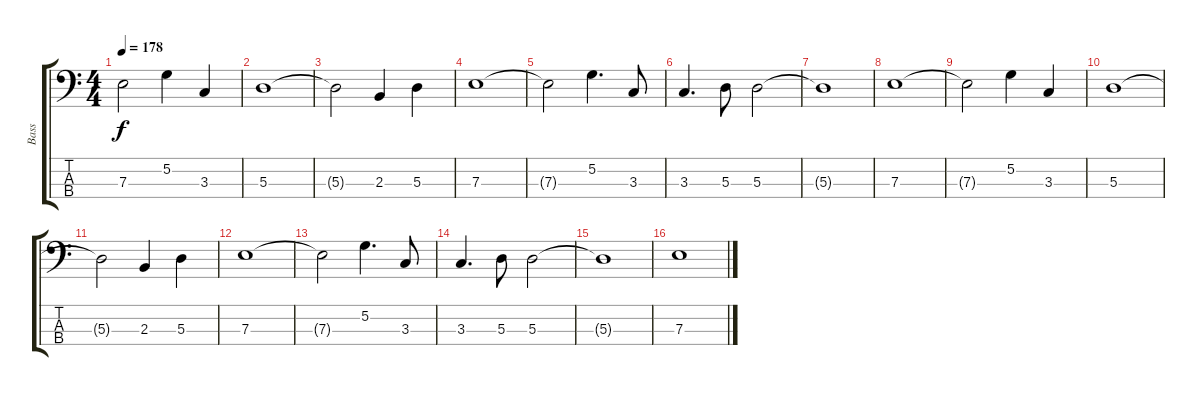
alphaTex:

\track ("Bass" "Bass") {mute instrument electricbassfinger}
\staff {score tabs}
\tuning (G2 D2 A1 E1) {hide}
\ts (4 4)
\tempo 178
\clef f4
\ks c
7.3{t}.2{dy f} 5.2.4 3.3.4 |
5.3.1 |
5.3{t}.2 2.3.4 5.3.4 |
7.3.1 |
7.3{t}.2 5.2.4{d} 3.3.8 |
3.3.4{d} 5.3.8 5.3.2 |
5.3{t}.1 |
7.3.1 |
7.3{t}.2 5.2.4 3.3.4 |
5.3.1 |
5.3{t}.2 2.3.4 5.3.4 |
7.3.1 |
7.3{t}.2 5.2.4{d} 3.3.8 |
3.3.4{d} 5.3.8 5.3.2 |
5.3{t}.1 |
7.3.1
